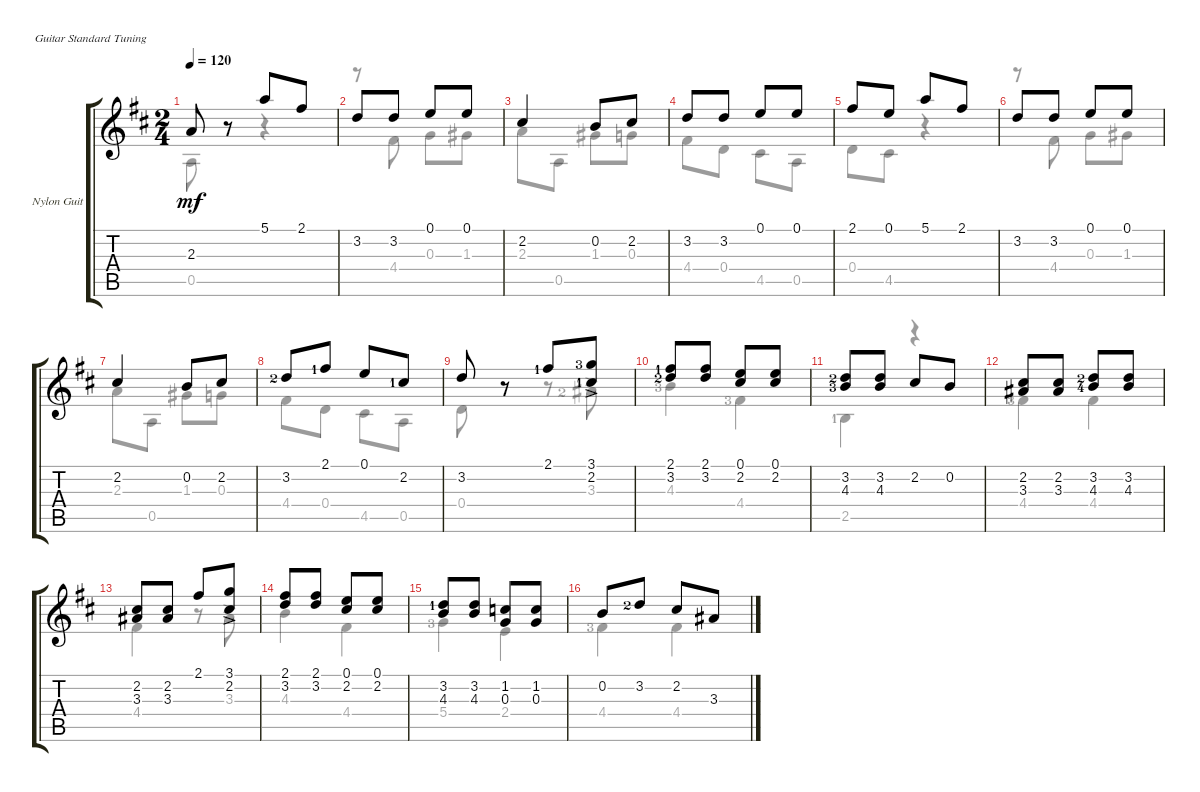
\defaultSystemsLayout 4
\bracketExtendMode groupsimilarinstruments
\firstSystemTrackNameOrientation horizontal
\otherSystemsTrackNameOrientation horizontal
\track ("Nylon Guitar" "Nylon Guit") {instrument acousticguitarsteel}
\staff {score tabs}
\tuning (E4 B3 G3 D3 A2 E2)
\voice
\ts (2 4)
\tempo 120
\clef g2
\ks d
2.3.8{dy mf} r.8 5.1.8 2.1.8 |
3.2.8 3.2.8 0.1.8 0.1.8 |
2.2.4 0.2.8 2.2.8 |
3.2.8 3.2.8 0.1.8 0.1.8 |
2.1.8 0.1.8 5.1.8 2.1.8 |
3.2.8 3.2.8 0.1.8 0.1.8 |
2.2.4 0.2.8 2.2.8 |
3.2{lf 3}.8 2.1{lf 2}.8 0.1.8 2.2{lf 2}.8 |
3.2.8 r.8 2.1{lf 2}.8 (3.1{ac lf 4} 2.2{ac lf 2}).8 |
(2.1{lf 2} 3.2{lf 3}).8 (2.1 3.2).8 (0.1 2.2).8 (2.2 0.1).8 |
(3.2{lf 3} 4.3{lf 4}).8 (3.2 4.3).8 2.2.8 0.2.8 |
(2.2 3.3).8 (2.2 3.3).8 (3.2{lf 3} 4.3{lf 5}).8 (4.3 3.2).8 |
(2.2 3.3).8 (3.3 2.2).8 2.1.8 (3.1{ac} 2.2{ac}).8 |
(2.1 3.2).8 (2.1 3.2).8 (0.1 2.2).8 (2.2 0.1).8 |
(3.2{lf 2} 4.3).8 (4.3 3.2).8 (1.2 0.3).8 (1.2 0.3).8 |
0.2.8 3.2{lf 3}.8 2.2.8 3.3.8
\voice
\clef g2
\ottava regular
\simile none
\ks d
0.5.8{dy mf} r.8 r.4 |
r.8 4.4.8 0.3.8 1.3.8 |
2.3.8 0.5.8 1.3.8 0.3.8 |
4.4.8 0.4.8 4.5.8 0.5.8 |
0.4.8 4.5.8 r.4 |
r.8 4.4.8 0.3.8 1.3.8 |
2.3.8 0.5.8 1.3.8 0.3.8 |
4.4.8 0.4.8 4.5.8 0.5.8 |
0.4.8 r.8 r.8 3.3{ac lf 3}.8 |
4.3{lf 4}.4 4.4{lf 4}.4 |
2.5{lf 2}.4 r.4 |
4.4{lf 4}.4 4.4.4 |
4.4.4 r.8 3.3{ac}.8 |
4.3.4 4.4.4 |
5.4{lf 4}.4 2.4.4 |
4.4{lf 4}.4 4.4.4
